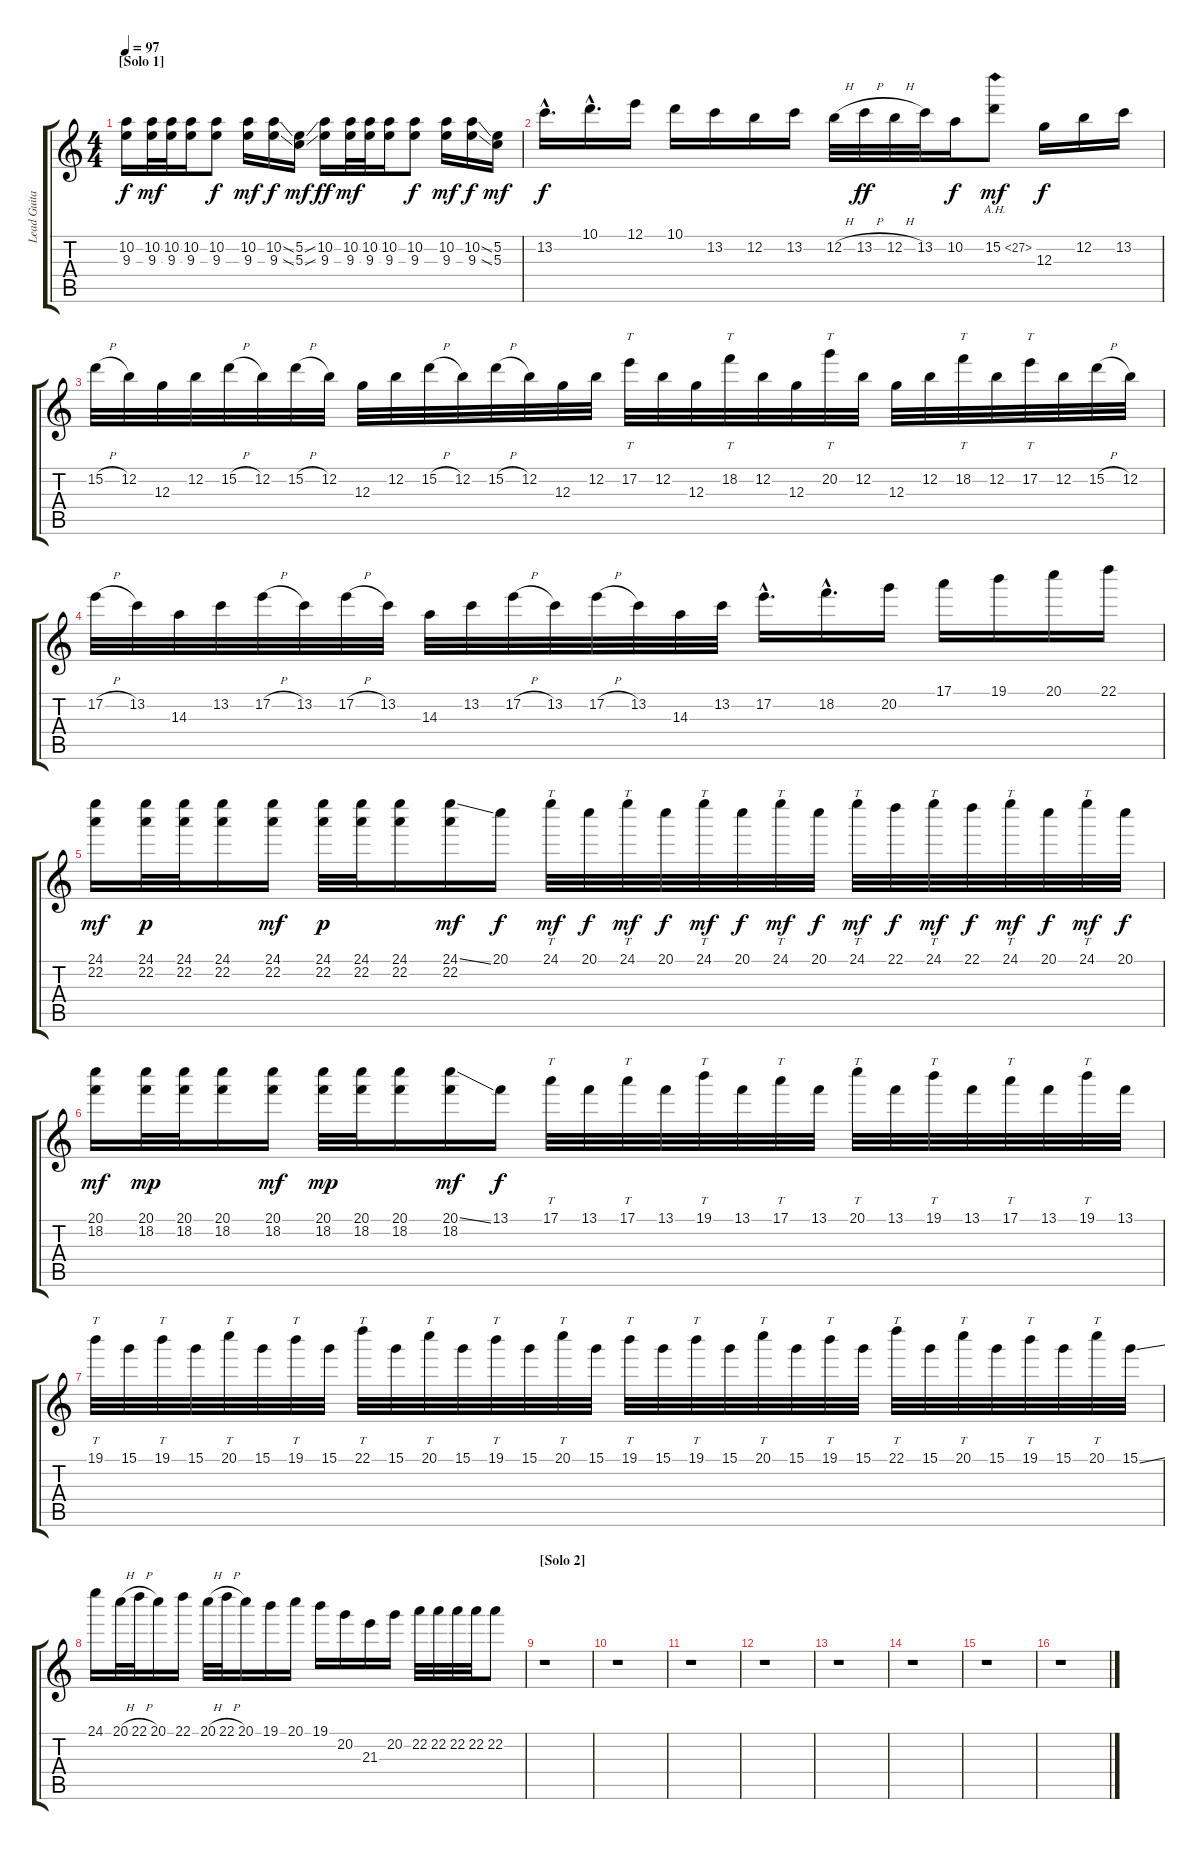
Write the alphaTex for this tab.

\track ("Lead Guitar 1" "Lead Guita") {instrument distortionguitar}
\staff {score tabs}
\tuning (E4 B3 G3 D3 A2 E2) {hide}
\ts (4 4)
\section ("" "[Solo 1]")
\tempo 97
\clef g2
\ks c
(10.2 9.3).16{dy f} (10.2 9.3).32{dy mf} (10.2 9.3).32 (10.2 9.3).16 (10.2 9.3).8{dy f} (10.2 9.3).16{dy mf} (10.2{ss} 9.3{ss}).16{dy f} (5.2{ss} 5.3{ss}).16{dy mf} (10.2 9.3).16{dy ff} (10.2 9.3).32{dy mf} (10.2 9.3).32 (10.2 9.3).16 (10.2 9.3).8{dy f} (10.2 9.3).16{dy mf} (10.2{ss} 9.3{ss}).16{dy f} (5.2 5.3).16{dy mf} |
13.2{hac}.16{d dy f} 10.1{hac}.16{d} 12.1.16 10.1.16 13.2.16 12.2.16 13.2.16 12.2{h}.32 13.2{h}.32{dy ff} 12.2{h}.32 13.2.32 10.2.16{dy f} 15.2{ah 12}.8{dy mf} 12.3.16{dy f} 12.2.16 13.2.16 |
15.2{h}.32 12.2.32 12.3.32 12.2.32 15.2{h}.32 12.2.32 15.2{h}.32 12.2.32 12.3.32 12.2.32 15.2{h}.32 12.2.32 15.2{h}.32 12.2.32 12.3.32 12.2.32 17.2.32{tt} 12.2.32 12.3.32 18.2.32{tt} 12.2.32 12.3.32 20.2.32{tt} 12.2.32 12.3.32 12.2.32 18.2.32{tt} 12.2.32 17.2.32{tt} 12.2.32 15.2{h}.32 12.2.32 |
17.2{h}.32 13.2.32 14.3.32 13.2.32 17.2{h}.32 13.2.32 17.2{h}.32 13.2.32 14.3.32 13.2.32 17.2{h}.32 13.2.32 17.2{h}.32 13.2.32 14.3.32 13.2.32 17.2{hac}.16{d} 18.2{hac}.16{d} 20.2.16 17.1.16 19.1.16 20.1.16 22.1.16 |
(24.1 22.2).16{dy mf} (24.1 22.2).32{dy p} (24.1 22.2).32 (24.1 22.2).16 (24.1 22.2).16{dy mf} (24.1 22.2).32{dy p} (24.1 22.2).32 (24.1 22.2).16 (24.1{ss} 22.2).16{dy mf} 20.1.16{dy f} 24.1.32{tt dy mf} 20.1.32{dy f} 24.1.32{tt dy mf} 20.1.32{dy f} 24.1.32{tt dy mf} 20.1.32{dy f} 24.1.32{tt dy mf} 20.1.32{dy f} 24.1.32{tt dy mf} 22.1.32{dy f} 24.1.32{tt dy mf} 22.1.32{dy f} 24.1.32{tt dy mf} 20.1.32{dy f} 24.1.32{tt dy mf} 20.1.32{dy f} |
(20.1 18.2).16{dy mf} (20.1 18.2).32{dy mp} (20.1 18.2).32 (20.1 18.2).16 (20.1 18.2).16{dy mf} (20.1 18.2).32{dy mp} (20.1 18.2).32 (20.1 18.2).16 (20.1{ss} 18.2).16{dy mf} 13.1.16{dy f} 17.1.32{tt} 13.1.32 17.1.32{tt} 13.1.32 19.1.32{tt} 13.1.32 17.1.32{tt} 13.1.32 20.1.32{tt} 13.1.32 19.1.32{tt} 13.1.32 17.1.32{tt} 13.1.32 19.1.32{tt} 13.1.32 |
19.1.32{tt} 15.1.32 19.1.32{tt} 15.1.32 20.1.32{tt} 15.1.32 19.1.32{tt} 15.1.32 22.1.32{tt} 15.1.32 20.1.32{tt} 15.1.32 19.1.32{tt} 15.1.32 20.1.32{tt} 15.1.32 19.1.32{tt} 15.1.32 19.1.32{tt} 15.1.32 20.1.32{tt} 15.1.32 19.1.32{tt} 15.1.32 22.1.32{tt} 15.1.32 20.1.32{tt} 15.1.32 19.1.32{tt} 15.1.32 20.1.32{tt} 15.1{ss}.32 |
24.1.16 20.1{h}.32 22.1{h}.32 20.1.16 22.1.16 20.1{h}.32 22.1{h}.32 20.1.16 19.1.16 20.1.16 19.1.16 20.2.16 21.3.16 20.2.16 22.2.32 22.2.32 22.2.32 22.2.32 22.2.8 |
\section ("" "[Solo 2]")
r.1 |
r.1 |
r.1 |
r.1 |
r.1 |
r.1 |
r.1 |
r.1
